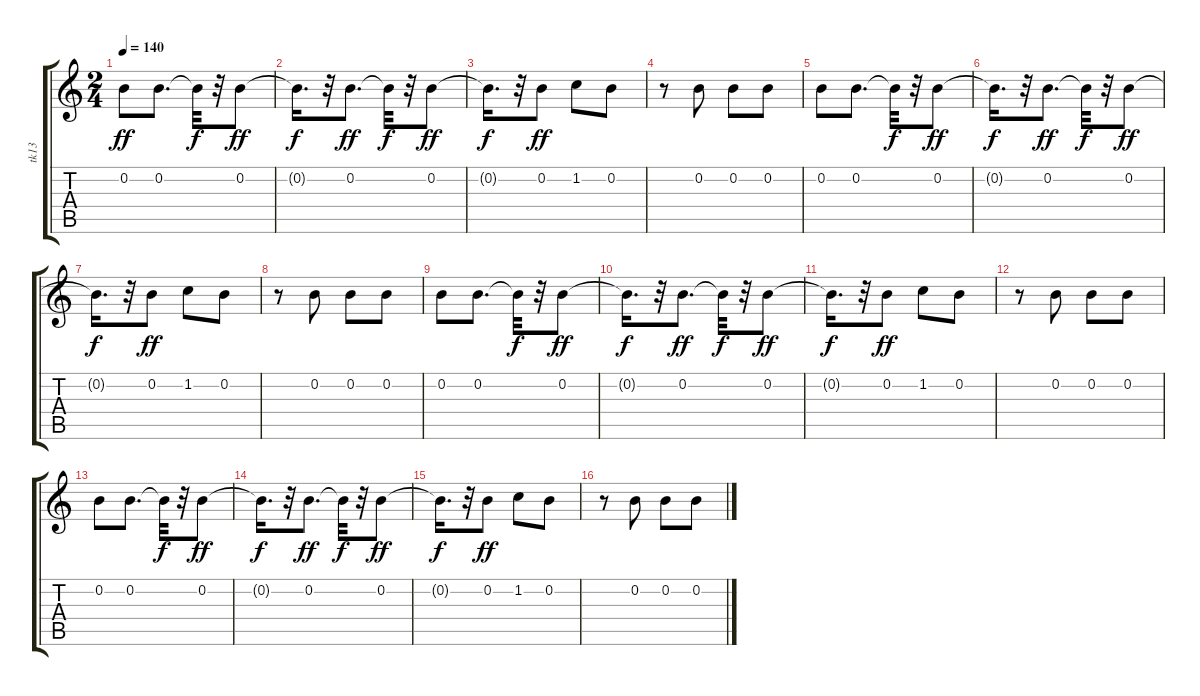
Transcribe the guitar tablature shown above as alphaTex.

\track ("tk13" "tk13") {instrument electricguitarjazz}
\staff {score tabs}
\tuning (E4 B3 G3 D3 A2 E2) {hide}
\ts (2 4)
\tempo 140
\clef g2
\ks c
0.2.8{dy ff} 0.2.8{d} 0.2{t}.32{dy f} r.32 0.2.8{dy ff} |
0.2{t}.16{d dy f} r.32 0.2.8{d dy ff} 0.2{t}.32{dy f} r.32 0.2.8{dy ff} |
0.2{t}.16{d dy f} r.32 0.2.8{dy ff} 1.2.8 0.2.8 |
r.8 0.2.8 0.2.8 0.2.8 |
0.2.8 0.2.8{d} 0.2{t}.32{dy f} r.32 0.2.8{dy ff} |
0.2{t}.16{d dy f} r.32 0.2.8{d dy ff} 0.2{t}.32{dy f} r.32 0.2.8{dy ff} |
0.2{t}.16{d dy f} r.32 0.2.8{dy ff} 1.2.8 0.2.8 |
r.8 0.2.8 0.2.8 0.2.8 |
0.2.8 0.2.8{d} 0.2{t}.32{dy f} r.32 0.2.8{dy ff} |
0.2{t}.16{d dy f} r.32 0.2.8{d dy ff} 0.2{t}.32{dy f} r.32 0.2.8{dy ff} |
0.2{t}.16{d dy f} r.32 0.2.8{dy ff} 1.2.8 0.2.8 |
r.8 0.2.8 0.2.8 0.2.8 |
0.2.8 0.2.8{d} 0.2{t}.32{dy f} r.32 0.2.8{dy ff} |
0.2{t}.16{d dy f} r.32 0.2.8{d dy ff} 0.2{t}.32{dy f} r.32 0.2.8{dy ff} |
0.2{t}.16{d dy f} r.32 0.2.8{dy ff} 1.2.8 0.2.8 |
r.8 0.2.8 0.2.8 0.2.8
